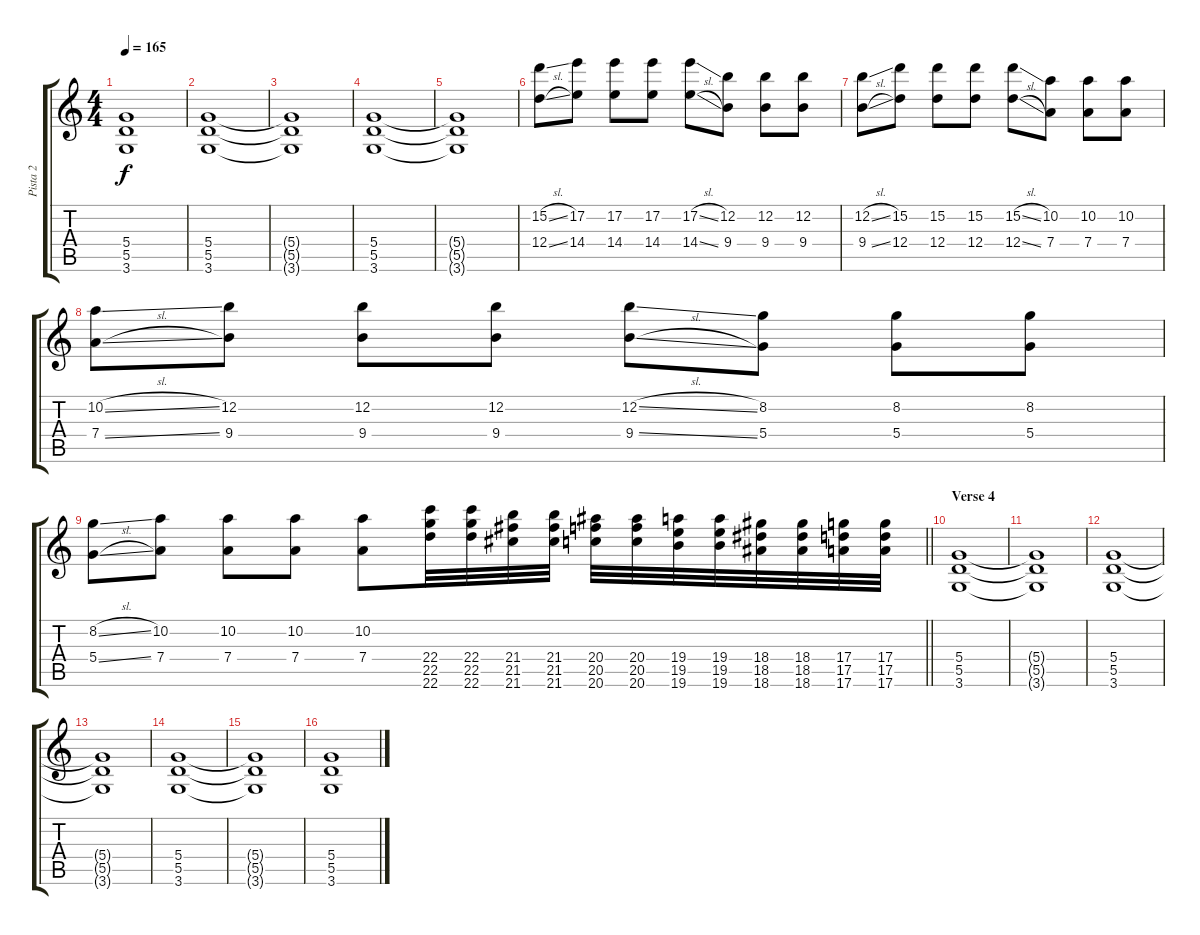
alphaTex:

\track ("Pista 2" "Pista 2") {instrument electricguitarclean}
\staff {score tabs}
\tuning (E4 B3 G3 D3 A2 E2) {hide}
\ts (4 4)
\tempo 165
\clef g2
\ks c
(5.4{t} 5.5{t} 3.6{t}).1{dy f} |
(5.4 5.5 3.6).1 |
(5.4{t} 5.5{t} 3.6{t}).1 |
(5.4 5.5 3.6).1 |
(5.4{t} 5.5{t} 3.6{t}).1 |
(15.2{sl} 12.4{sl}).8 (17.2 14.4).8 (17.2 14.4).8 (17.2 14.4).8 (17.2{sl} 14.4{sl}).8 (12.2 9.4).8 (12.2 9.4).8 (12.2 9.4).8 |
(12.2{sl} 9.4{sl}).8 (15.2 12.4).8 (15.2 12.4).8 (15.2 12.4).8 (15.2{sl} 12.4{sl}).8 (10.2 7.4).8 (10.2 7.4).8 (10.2 7.4).8 |
(10.2{sl} 7.4{sl}).8 (12.2 9.4).8 (12.2 9.4).8 (12.2 9.4).8 (12.2{sl} 9.4{sl}).8 (8.2 5.4).8 (8.2 5.4).8 (8.2 5.4).8 |
\barLineRight lightlight
(8.2{sl} 5.4{sl}).8 (10.2 7.4).8 (10.2 7.4).8 (10.2 7.4).8 (10.2 7.4).8 (22.4 22.5 22.6).32 (22.4 22.5 22.6).32 (21.4 21.5 21.6).32 (21.4 21.5 21.6).32 (20.4 20.5 20.6).32 (20.4 20.5 20.6).32 (19.4 19.5 19.6).32 (19.4 19.5 19.6).32 (18.4 18.5 18.6).32 (18.4 18.5 18.6).32 (17.4 17.5 17.6).32 (17.4 17.5 17.6).32 |
\section ("" "Verse 4")
(5.4 5.5 3.6).1 |
(5.4{t} 5.5{t} 3.6{t}).1 |
(5.4 5.5 3.6).1 |
(5.4{t} 5.5{t} 3.6{t}).1 |
(5.4 5.5 3.6).1 |
(5.4{t} 5.5{t} 3.6{t}).1 |
(5.4 5.5 3.6).1
